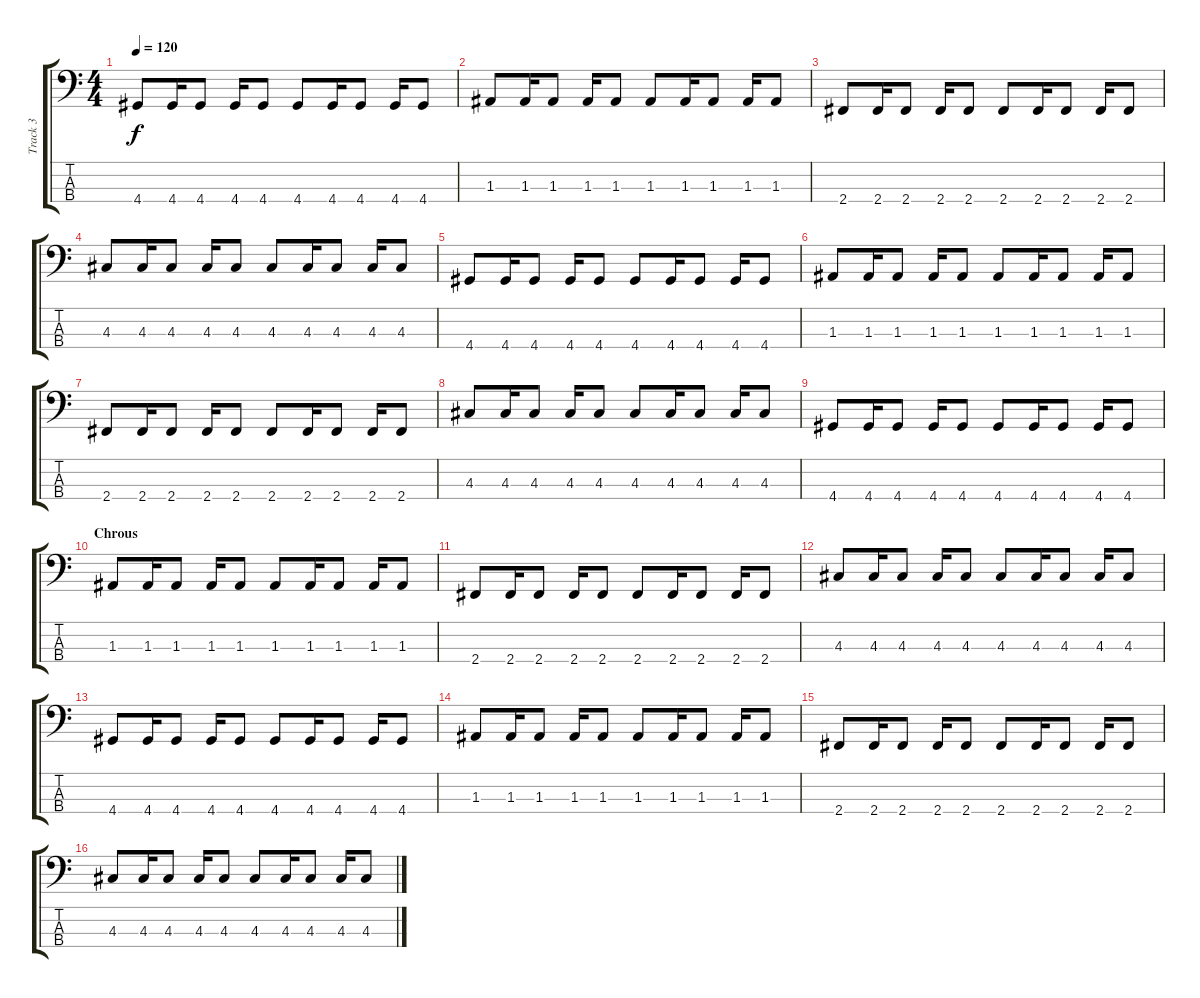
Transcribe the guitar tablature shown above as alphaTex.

\track ("Track 3" "Track 3") {instrument electricbassfinger}
\staff {score tabs}
\tuning (G2 D2 A1 E1) {hide}
\ts (4 4)
\tempo 120
\clef f4
\ks c
4.4.8{dy f} 4.4.16 4.4.8 4.4.16 4.4.8 4.4.8 4.4.16 4.4.8 4.4.16 4.4.8 |
1.3.8 1.3.16 1.3.8 1.3.16 1.3.8 1.3.8 1.3.16 1.3.8 1.3.16 1.3.8 |
2.4.8 2.4.16 2.4.8 2.4.16 2.4.8 2.4.8 2.4.16 2.4.8 2.4.16 2.4.8 |
4.3.8 4.3.16 4.3.8 4.3.16 4.3.8 4.3.8 4.3.16 4.3.8 4.3.16 4.3.8 |
4.4.8 4.4.16 4.4.8 4.4.16 4.4.8 4.4.8 4.4.16 4.4.8 4.4.16 4.4.8 |
1.3.8 1.3.16 1.3.8 1.3.16 1.3.8 1.3.8 1.3.16 1.3.8 1.3.16 1.3.8 |
2.4.8 2.4.16 2.4.8 2.4.16 2.4.8 2.4.8 2.4.16 2.4.8 2.4.16 2.4.8 |
4.3.8 4.3.16 4.3.8 4.3.16 4.3.8 4.3.8 4.3.16 4.3.8 4.3.16 4.3.8 |
4.4.8 4.4.16 4.4.8 4.4.16 4.4.8 4.4.8 4.4.16 4.4.8 4.4.16 4.4.8 |
\section ("" "Chrous")
1.3.8 1.3.16 1.3.8 1.3.16 1.3.8 1.3.8 1.3.16 1.3.8 1.3.16 1.3.8 |
2.4.8 2.4.16 2.4.8 2.4.16 2.4.8 2.4.8 2.4.16 2.4.8 2.4.16 2.4.8 |
4.3.8 4.3.16 4.3.8 4.3.16 4.3.8 4.3.8 4.3.16 4.3.8 4.3.16 4.3.8 |
4.4.8 4.4.16 4.4.8 4.4.16 4.4.8 4.4.8 4.4.16 4.4.8 4.4.16 4.4.8 |
1.3.8 1.3.16 1.3.8 1.3.16 1.3.8 1.3.8 1.3.16 1.3.8 1.3.16 1.3.8 |
2.4.8 2.4.16 2.4.8 2.4.16 2.4.8 2.4.8 2.4.16 2.4.8 2.4.16 2.4.8 |
4.3.8 4.3.16 4.3.8 4.3.16 4.3.8 4.3.8 4.3.16 4.3.8 4.3.16 4.3.8
